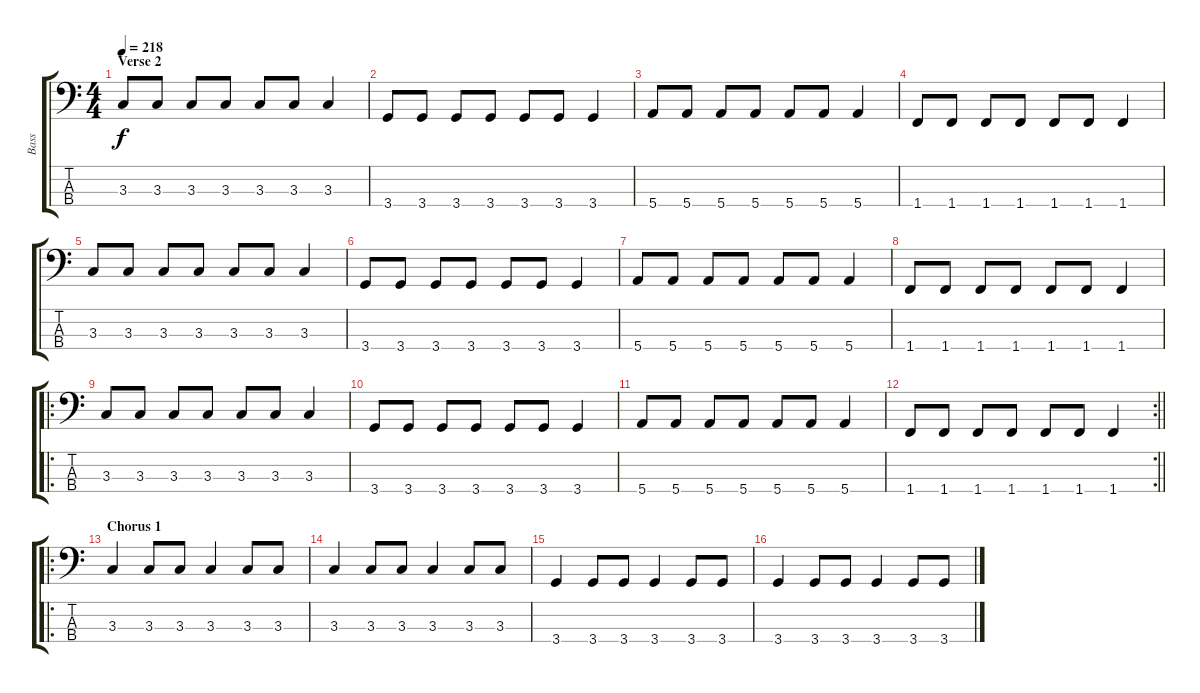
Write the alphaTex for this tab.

\track ("Bass" "Bass") {instrument electricbassfinger}
\staff {score tabs}
\tuning (G2 D2 A1 E1) {hide}
\ts (4 4)
\section ("" "Verse 2")
\tempo 218
\clef f4
\ks c
3.3.8{dy f} 3.3.8 3.3.8 3.3.8 3.3.8 3.3.8 3.3.4 |
3.4.8 3.4.8 3.4.8 3.4.8 3.4.8 3.4.8 3.4.4 |
5.4.8 5.4.8 5.4.8 5.4.8 5.4.8 5.4.8 5.4.4 |
1.4.8 1.4.8 1.4.8 1.4.8 1.4.8 1.4.8 1.4.4 |
3.3.8 3.3.8 3.3.8 3.3.8 3.3.8 3.3.8 3.3.4 |
3.4.8 3.4.8 3.4.8 3.4.8 3.4.8 3.4.8 3.4.4 |
5.4.8 5.4.8 5.4.8 5.4.8 5.4.8 5.4.8 5.4.4 |
1.4.8 1.4.8 1.4.8 1.4.8 1.4.8 1.4.8 1.4.4 |
\ro
3.3.8 3.3.8 3.3.8 3.3.8 3.3.8 3.3.8 3.3.4 |
3.4.8 3.4.8 3.4.8 3.4.8 3.4.8 3.4.8 3.4.4 |
5.4.8 5.4.8 5.4.8 5.4.8 5.4.8 5.4.8 5.4.4 |
\rc 2
\barLineRight lightlight
1.4.8 1.4.8 1.4.8 1.4.8 1.4.8 1.4.8 1.4.4 |
\ro
\section ("" "Chorus 1")
3.3.4 3.3.8 3.3.8 3.3.4 3.3.8 3.3.8 |
3.3.4 3.3.8 3.3.8 3.3.4 3.3.8 3.3.8 |
3.4.4 3.4.8 3.4.8 3.4.4 3.4.8 3.4.8 |
3.4.4 3.4.8 3.4.8 3.4.4 3.4.8 3.4.8
